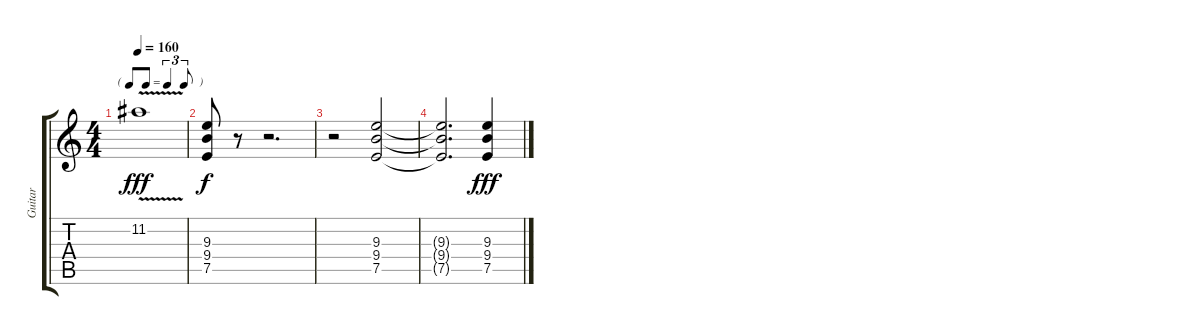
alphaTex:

\track ("Guitar" "Guitar") {instrument overdrivenguitar}
\staff {score tabs}
\tuning (E4 B3 G3 D3 A2 E2) {hide}
\ts (4 4)
\tf triplet8th
\tempo 160
\clef g2
\ks c
11.2{v}.1{dy fff} |
(9.3 9.4 7.5).8{dy f} r.8 r.2{d} |
r.2 (9.3 9.4 7.5).2 |
(9.3{t} 9.4{t} 7.5{t}).2{d} (9.3 9.4 7.5).4{dy fff}
